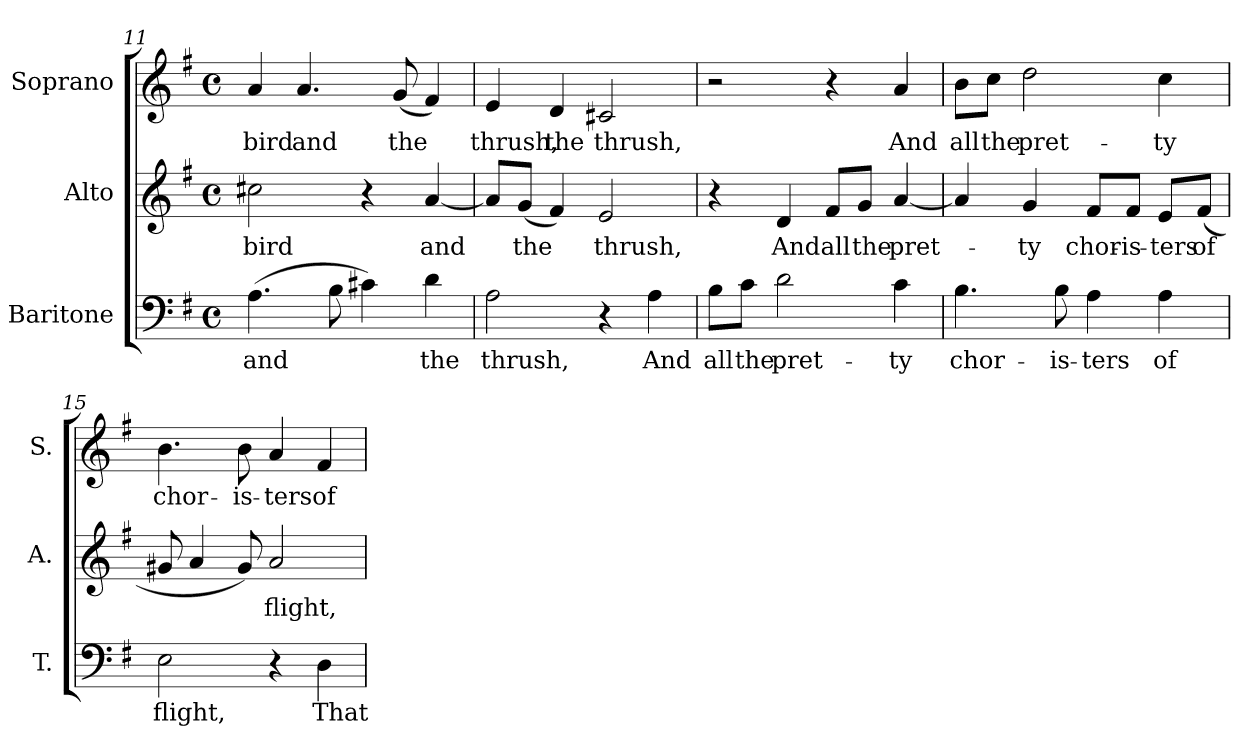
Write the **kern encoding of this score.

**kern	**text	**kern	**text	**kern	**text
*part3	*part3	*part2	*part2	*part1	*part1
*staff3	*staff3	*staff2	*staff2	*staff1	*staff1
*I"Baritone	*	*I"Alto	*	*I"Soprano	*
*I'T.	*	*I'A.	*	*I'S.	*
!!LO:LB:g=z
*clefF4	*	*clefG2	*	*clefG2	*
*ITrd7c12	*	*	*	*	*
*k[f#]	*	*k[f#]	*	*k[f#]	*
*G:	*	*G:	*	*G:	*
*M4/4	*	*M4/4	*	*M4/4	*
*met(c)	*	*met(c)	*	*met(c)	*
=11	=11	=11	=11	=11	=11
!	!LO:LY:b:color=#000000	!	!	!	!
!	!	!	!LO:LY:b:color=#000000	!	!
!	!	!	!	!	!LO:LY:b:color=#000000
(4.AAi\	and	2cc#Xi\	-bird	4ai/	-bird
!	!	!	!	!	!LO:LY:b:color=#000000
.	.	.	.	4.ai/	and
8BBi\	.	.	.	.	.
4C#Xi\)	.	4r	.	.	.
!	!	!	!	!	!LO:LY:b:color=#000000
.	.	.	.	(8gi/	the
!	!LO:LY:b:color=#000000	!	!	!	!
!	!	!	!LO:LY:b:color=#000000	!	!
4Di\	the	[4ai/	and	4f#i/)	.
=12	=12	=12	=12	=12	=12
!	!LO:LY:b:color=#000000	!	!	!	!
!	!	!	!	!	!LO:LY:b:color=#000000
2AAi\	thrush,	8ai/L]	.	4ei/	thrush,
!	!	!	!LO:LY:b:color=#000000	!	!
.	.	(8gi/J	the	.	.
!	!	!	!	!	!LO:LY:b:color=#000000
.	.	4f#i/)	.	4di/	the
!	!	!	!LO:LY:b:color=#000000	!	!
!	!	!	!	!	!LO:LY:b:color=#000000
4r	.	2ei/	thrush,	2c#Xi/	thrush,
!	!LO:LY:b:color=#000000	!	!	!	!
4AAi\	And	.	.	.	.
=13	=13	=13	=13	=13	=13
!	!LO:LY:b:color=#000000	!	!	!	!
8BBi\L	all	4r	.	2r	.
!	!LO:LY:b:color=#000000	!	!	!	!
8Ci\J	the	.	.	.	.
!	!LO:LY:b:color=#000000	!	!	!	!
!	!	!	!LO:LY:b:color=#000000	!	!
2Di\	pret-	4di/	And	.	.
!	!	!	!LO:LY:b:color=#000000	!	!
.	.	8f#i/L	all	4r	.
!	!	!	!LO:LY:b:color=#000000	!	!
.	.	8gi/J	the	.	.
!	!LO:LY:b:color=#000000	!	!	!	!
!	!	!	!LO:LY:b:color=#000000	!	!
!	!	!	!	!	!LO:LY:b:color=#000000
4Ci\	-ty	[4ai/	pret-	4ai/	And
=14	=14	=14	=14	=14	=14
!	!LO:LY:b:color=#000000	!	!	!	!
!	!	!	!	!	!LO:LY:b:color=#000000
4.BBi\	chor-	4ai/]	.	8bi\L	all
!	!	!	!	!	!LO:LY:b:color=#000000
.	.	.	.	8cci\J	the
!	!	!	!LO:LY:b:color=#000000	!	!
!	!	!	!	!	!LO:LY:b:color=#000000
.	.	4gi/	-ty	2ddi\	pret-
!	!LO:LY:b:color=#000000	!	!	!	!
8BBi\	-is-	.	.	.	.
!	!LO:LY:b:color=#000000	!	!	!	!
!	!	!	!LO:LY:b:color=#000000	!	!
4AAi\	-ters	8f#i/L	chor-	.	.
!	!	!	!LO:LY:b:color=#000000	!	!
.	.	8f#i/J	-is-	.	.
!	!LO:LY:b:color=#000000	!	!	!	!
!	!	!	!LO:LY:b:color=#000000	!	!
!	!	!	!	!	!LO:LY:b:color=#000000
4AAi\	of	8ei/L	-ters	4cci\	-ty
!	!	!	!LO:LY:b:color=#000000	!	!
.	.	(8f#i/J	of	.	.
!!LO:PB:g=z
=15	=15	=15	=15	=15	=15
!	!LO:LY:b:color=#000000	!	!	!	!
!	!	!	!	!	!LO:LY:b:color=#000000
2EEi\	flight,	8g#Xi/	.	4.bi\	chor-
.	.	4ai/	.	.	.
!	!	!	!	!	!LO:LY:b:color=#000000
.	.	8g#i/)	.	8bi\	-is-
!	!	!	!LO:LY:b:color=#000000	!	!
!	!	!	!	!	!LO:LY:b:color=#000000
4r	.	2ai/	flight,	4ai/	-ters
!	!LO:LY:b:color=#000000	!	!	!	!
!	!	!	!	!	!LO:LY:b:color=#000000
4DDi\	That	.	.	4f#i/	of
=	=	=	=	=	=
*-	*-	*-	*-	*-	*-
